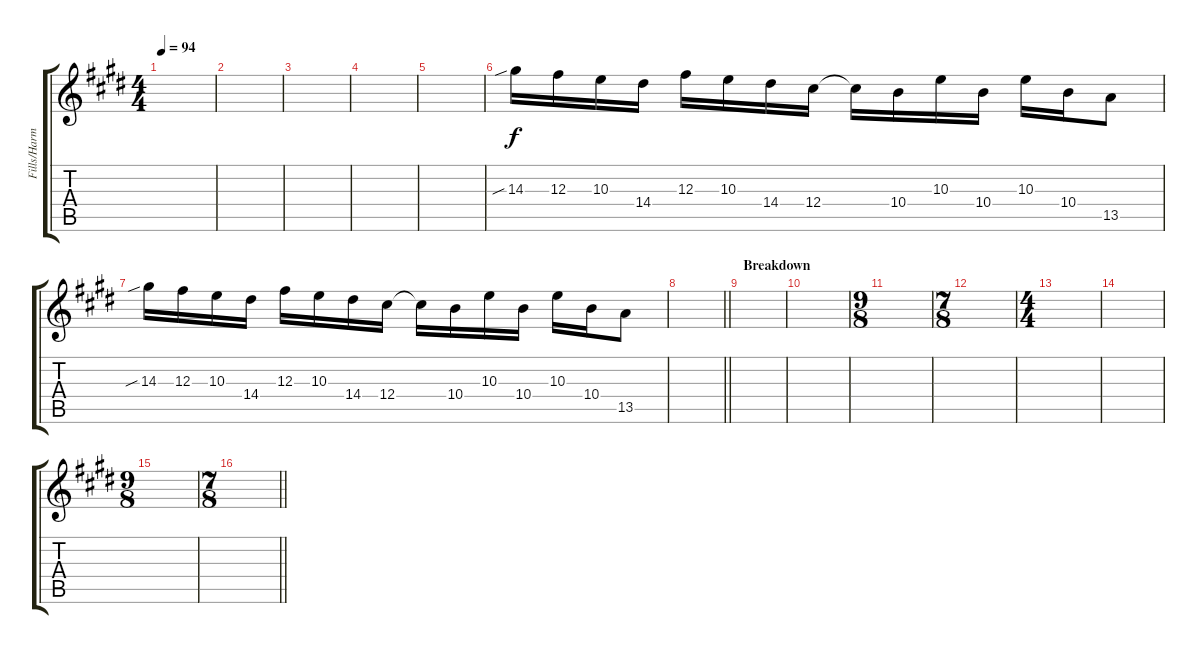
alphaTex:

\track ("Fills/Harmonics" "Fills/Harm") {instrument overdrivenguitar}
\staff {score tabs}
\tuning (Eb4 Bb3 Gb3 Db3 Ab2 Db2) {hide}
\ts (4 4)
\tempo 94
\clef g2
\ks e
|
|
|
|
|
14.3{sib}.16 12.3.16 10.3.16 14.4.16 12.3.16 10.3.16 14.4.16 12.4.16 12.4{t}.16 10.4.16 10.3.16 10.4.16 10.3.16 10.4.16 13.5.8 |
14.3{sib}.16 12.3.16 10.3.16 14.4.16 12.3.16 10.3.16 14.4.16 12.4.16 12.4{t}.16 10.4.16 10.3.16 10.4.16 10.3.16 10.4.16 13.5.8 |
\barLineRight lightlight
|
\section ("" "Breakdown")
|
|
\ts (9 8)
|
\ts (7 8)
|
\ts (4 4)
|
|
\ts (9 8)
|
\ts (7 8)
\barLineRight lightlight
